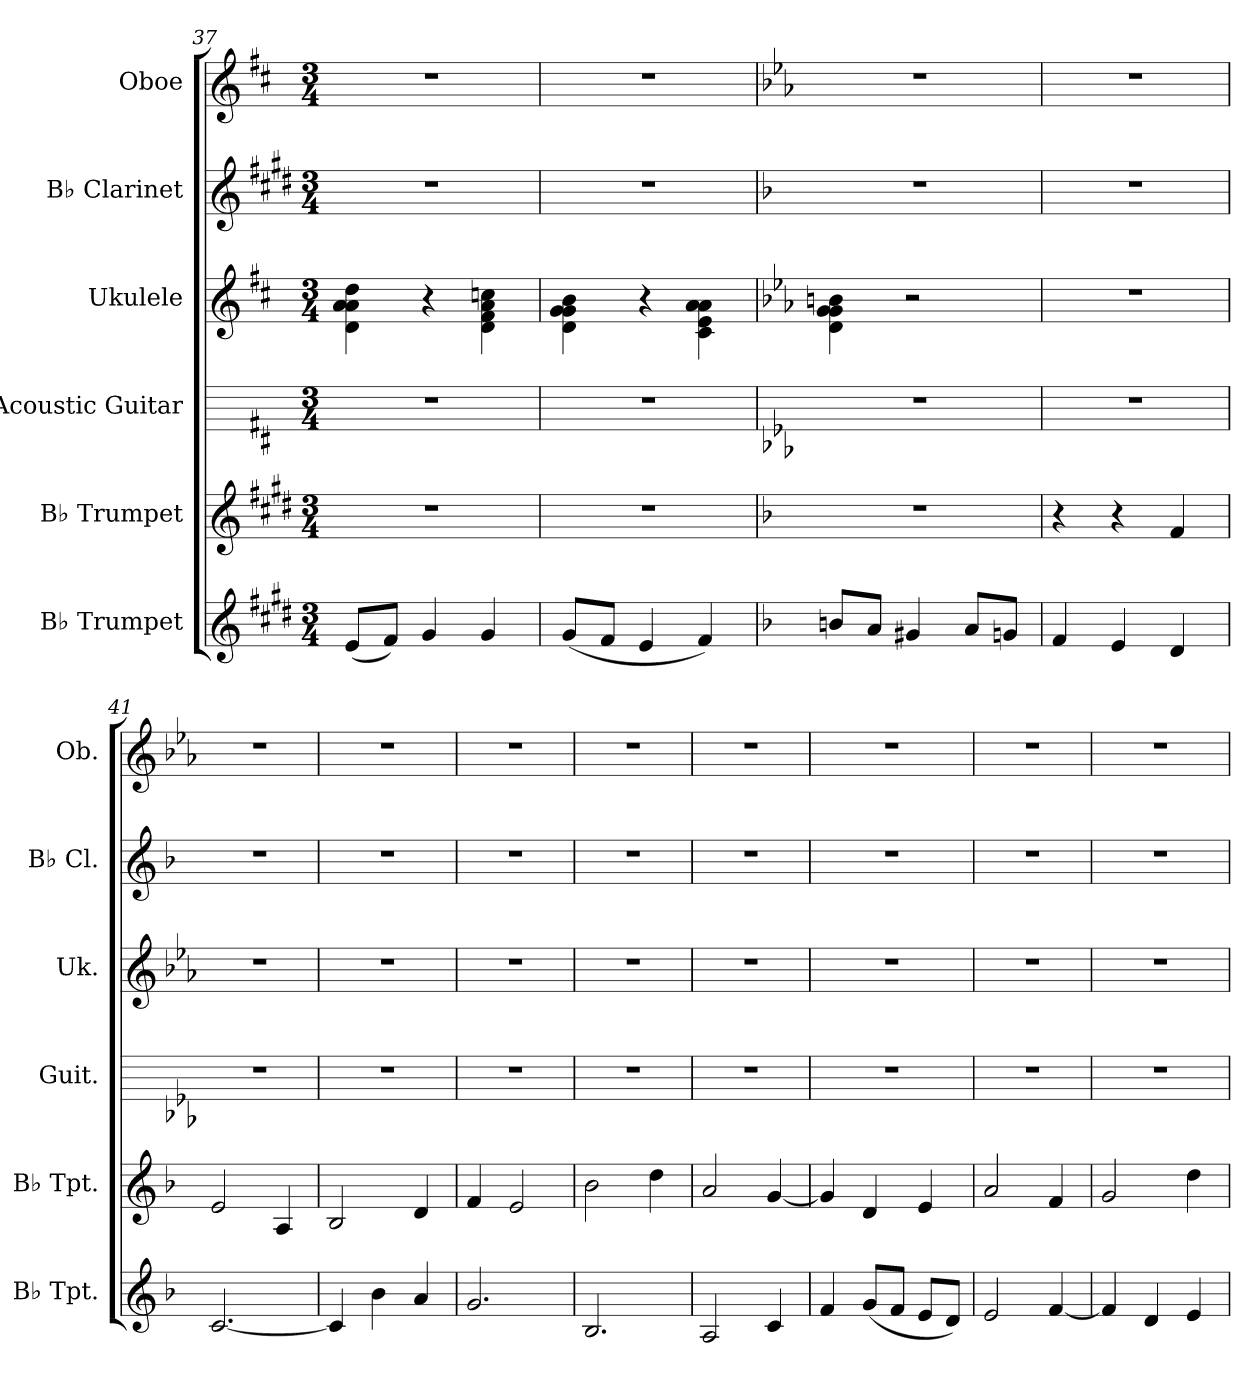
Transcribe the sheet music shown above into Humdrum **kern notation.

**kern	**kern	**kern	**kern	**kern	**kern
*part6	*part5	*part4	*part3	*part2	*part1
*staff6	*staff5	*staff4	*staff3	*staff2	*staff1
*I"B♭ Trumpet	*I"B♭ Trumpet	*I"Acoustic Guitar	*I"Ukulele	*I"B♭ Clarinet	*I"Oboe
*I'B♭ Tpt.	*I'B♭ Tpt.	*I'Guit.	*I'Uk.	*I'B♭ Cl.	*I'Ob.
!!LO:LB:g=z
*clefG2	*clefG2	*	*	*clefG2	*clefG2
*ITrd1c2	*ITrd1c2	*	*	*ITrd1c2	*
*k[f#c#]	*k[f#c#]	*k[f#c#]	*k[f#c#]	*k[f#c#]	*k[f#c#]
*M3/4	*M3/4	*M3/4	*M3/4	*M3/4	*M3/4
=37	=37	=37	=37	=37	=37
(8d/L	2.r	2.r	4d\ 4a\ 4a\ 4dd\	2.r	2.r
8e/J)	.	.	.	.	.
4f#/	.	.	4r	.	.
4f#/	.	.	4d\ 4f#\ 4a\ 4cc\	.	.
=38	=38	=38	=38	=38	=38
(8f#/L	2.r	2.r	4d\ 4g\ 4g\ 4b\	2.r	2.r
8e/J	.	.	.	.	.
4d/	.	.	4r	.	.
4e/)	.	.	4c#\ 4e\ 4a\ 4a\	.	.
=39	=39	=39	=39	=39	=39
*k[b-e-a-]	*k[b-e-a-]	*k[b-e-a-]	*k[b-e-a-]	*k[b-e-a-]	*k[b-e-a-]
8an/L	2.r	2.r	4d\ 4g\ 4g\ 4b\	2.r	2.r
8g/J	.	.	.	.	.
4f#X/	.	.	2r	.	.
8g/L	.	.	.	.	.
8fn/J	.	.	.	.	.
=40	=40	=40	=40	=40	=40
4e-/	4r	2.r	2.r	2.r	2.r
4d/	4r	.	.	.	.
4c/	4e-/	.	.	.	.
=41	=41	=41	=41	=41	=41
[2.B-/	2d/	2.r	2.r	2.r	2.r
.	4G/	.	.	.	.
=42	=42	=42	=42	=42	=42
4B-/]	2A-/	2.r	2.r	2.r	2.r
4a-\	.	.	.	.	.
4g/	4c/	.	.	.	.
=43	=43	=43	=43	=43	=43
2.f/	4e-/	2.r	2.r	2.r	2.r
.	2d/	.	.	.	.
=44	=44	=44	=44	=44	=44
2.A-/	2a-\	2.r	2.r	2.r	2.r
.	4cc\	.	.	.	.
=45	=45	=45	=45	=45	=45
2G/	2g/	2.r	2.r	2.r	2.r
4B-/	[4f/	.	.	.	.
!!LO:PB:g=z
=46	=46	=46	=46	=46	=46
4e-/	4f/]	2.r	2.r	2.r	2.r
(8f/L	4c/	.	.	.	.
8e-/J	.	.	.	.	.
8d/L	4d/	.	.	.	.
8c/J)	.	.	.	.	.
=47	=47	=47	=47	=47	=47
2d/	2g/	2.r	2.r	2.r	2.r
[4e-/	4e-/	.	.	.	.
=48	=48	=48	=48	=48	=48
4e-/]	2f/	2.r	2.r	2.r	2.r
4c/	.	.	.	.	.
4d/	4cc\	.	.	.	.
=	=	=	=	=	=
*-	*-	*-	*-	*-	*-
